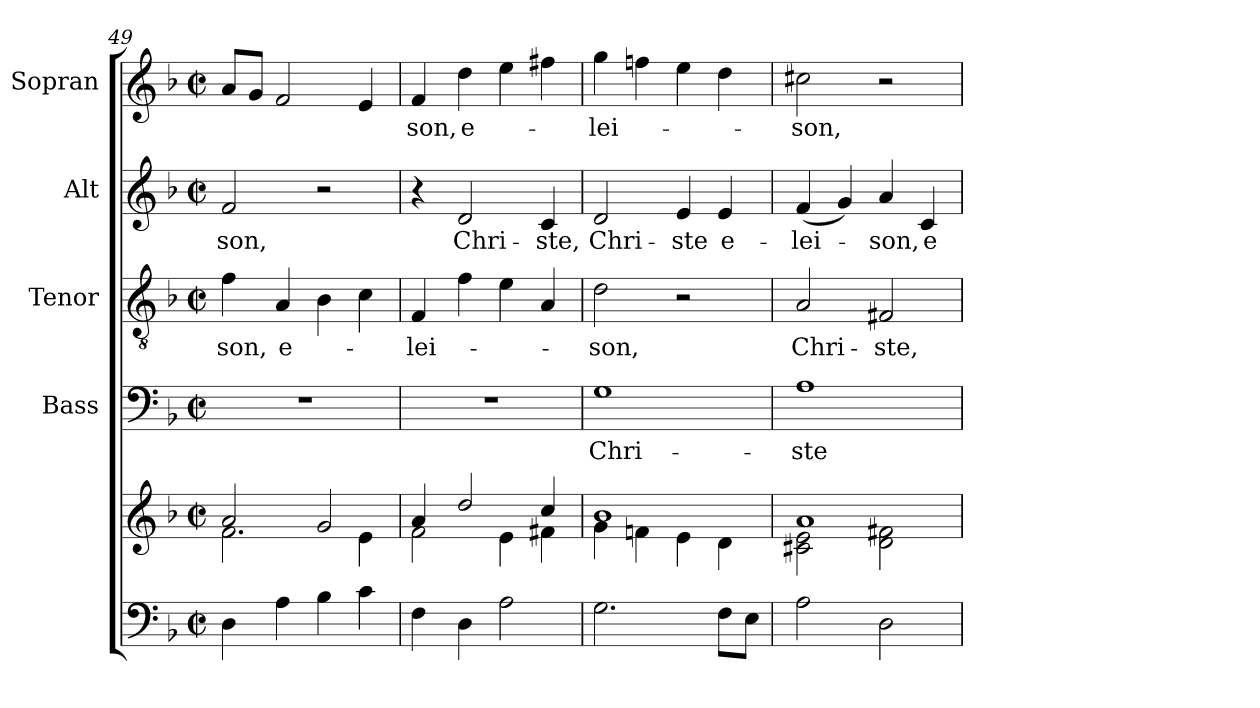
**kern	**kern	**kern	**text	**kern	**text	**kern	**text	**kern	**text
*part5	*part5	*part4	*part4	*part3	*part3	*part2	*part2	*part1	*part1
*staff6	*staff5	*staff4	*staff4	*staff3	*staff3	*staff2	*staff2	*staff1	*staff1
*	*	*I"Bass	*	*I"Tenor	*	*I"Alt	*	*I"Sopran	*
*	*	*I'B.	*	*I'T.	*	*I'A.	*	*I'S.	*
*clefF4	*clefG2	*clefF4	*	*clefGv2	*	*clefG2	*	*clefG2	*
*k[b-]	*k[b-]	*k[b-]	*	*k[b-]	*	*k[b-]	*	*k[b-]	*
*F:	*F:	*F:	*	*F:	*	*F:	*	*F:	*
*M2/2	*M2/2	*M2/2	*	*M2/2	*	*M2/2	*	*M2/2	*
*met(c|)	*met(c|)	*met(c|)	*	*met(c|)	*	*met(c|)	*	*met(c|)	*
=49	=49	=49	=49	=49	=49	=49	=49	=49	=49
*	*^	*	*	*	*	*	*	*	*
!	!	!	!	!	!	!LO:LY:b	!	!LO:LY:b	!	!
4D\	2a/	2.f\	1r	.	4f\	-son,	2f/	-son,	8a/L	.
.	.	.	.	.	.	.	.	.	8g/J	.
!	!	!	!	!	!	!LO:LY:b	!	!	!	!
4A\	.	.	.	.	4A/	e-	.	.	2f/	.
4B-\	2g/	.	.	.	4B-\	.	2r	.	.	.
4c\	.	4e\	.	.	4c\	.	.	.	4e/	.
=50	=50	=50	=50	=50	=50	=50	=50	=50	=50	=50
!	!	!	!	!	!	!LO:LY:b	!	!	!	!LO:LY:b
4F\	4a/	2f\	1r	.	4F/	-lei-	4r	.	4f/	-son,
!	!	!	!	!	!	!	!	!LO:LY:b	!	!LO:LY:b
4D\	2dd/	.	.	.	4f\	.	2d/	Chri-	4dd\	e-
2A\	.	4e\	.	.	4e\	.	.	.	4ee\	.
!	!	!	!	!	!	!	!	!LO:LY:b	!	!
.	4cc/	4f#X\	.	.	4A/	.	4c/	-ste,	4ff#X\	.
!!LO:LB:g=z
=51	=51	=51	=51	=51	=51	=51	=51	=51	=51	=51
!	!	!	!	!LO:LY:b	!	!LO:LY:b	!	!LO:LY:b	!	!LO:LY:b
2.G\	1b-	4g\	1G	Chri-	2d\	-son,	2d/	Chri-	4gg\	-lei-
.	.	4fn\	.	.	.	.	.	.	4ffn\	.
!	!	!	!	!	!	!	!	!LO:LY:b	!	!
.	.	4e\	.	.	2r	.	4e/	-ste	4ee\	.
!	!	!	!	!	!	!	!	!LO:LY:b	!	!
8F\L	.	4d\	.	.	.	.	4e/	e-	4dd\	.
8E\J	.	.	.	.	.	.	.	.	.	.
=52	=52	=52	=52	=52	=52	=52	=52	=52	=52	=52
!	!	!	!	!LO:LY:b	!	!LO:LY:b	!	!LO:LY:b	!	!LO:LY:b
2A\	1a	2c#X\ 2e\	1A	-ste	2A/	Chri-	(<4f/	-lei-	2cc#X\	-son,
.	.	.	.	.	.	.	4g/)	.	.	.
!	!	!	!	!	!	!LO:LY:b	!	!LO:LY:b	!	!
2D\	.	2d\ 2f#X\	.	.	2F#X/	-ste,	4a/	-son,	2r	.
!	!	!	!	!	!	!	!	!LO:LY:b	!	!
.	.	.	.	.	.	.	4c/	e-	.	.
*	*v	*v	*	*	*	*	*	*	*	*
=	=	=	=	=	=	=	=	=	=
*-	*-	*-	*-	*-	*-	*-	*-	*-	*-
